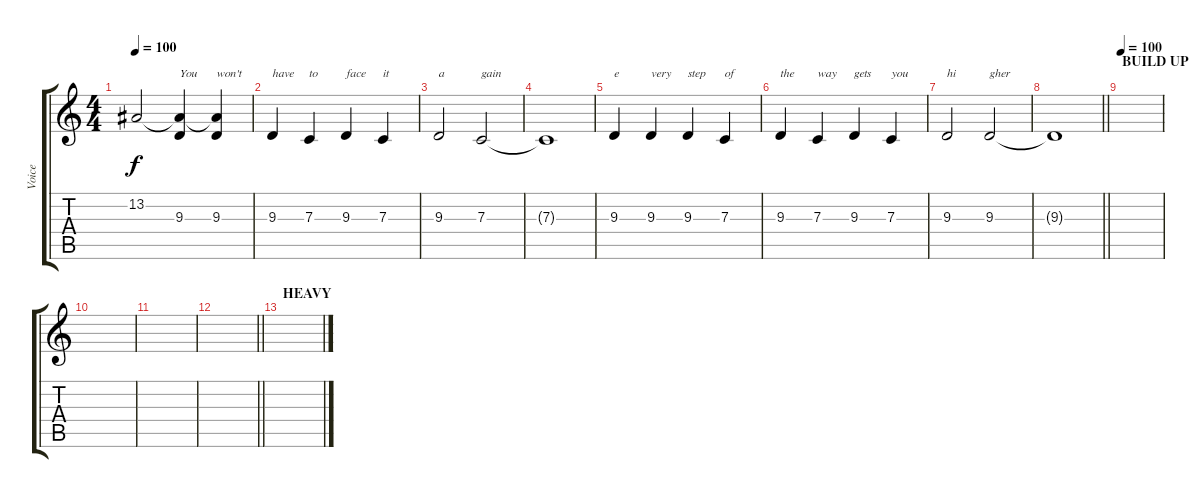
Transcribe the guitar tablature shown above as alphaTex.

\track ("Voice" "Voice") {instrument lead1square}
\staff {score tabs}
\tuning (D4 A3 F3 C3 G2 D2) {hide}
\ts (4 4)
\tempo 100
\clef g2
\ks c
13.2{t}.2{dy f} (13.2{t} 9.3).4{txt "You"} (13.2{t} 9.3).4{txt "won't"} |
9.3.4{txt "have"} 7.3.4{txt "to"} 9.3.4{txt "face"} 7.3.4{txt "it"} |
9.3.2{txt "a"} 7.3.2{txt "gain"} |
7.3{t}.1 |
9.3.4{txt "e"} 9.3.4{txt "very"} 9.3.4{txt "step"} 7.3.4{txt "of"} |
9.3.4{txt "the"} 7.3.4{txt "way"} 9.3.4{txt "gets"} 7.3.4{txt "you"} |
9.3.2{txt "hi"} 9.3.2{txt "gher"} |
\barLineRight lightlight
9.3{t}.1 |
\section ("" "BUILD UP")
\tempo 100
|
|
|
\barLineRight lightlight
|
\section ("" "HEAVY")
